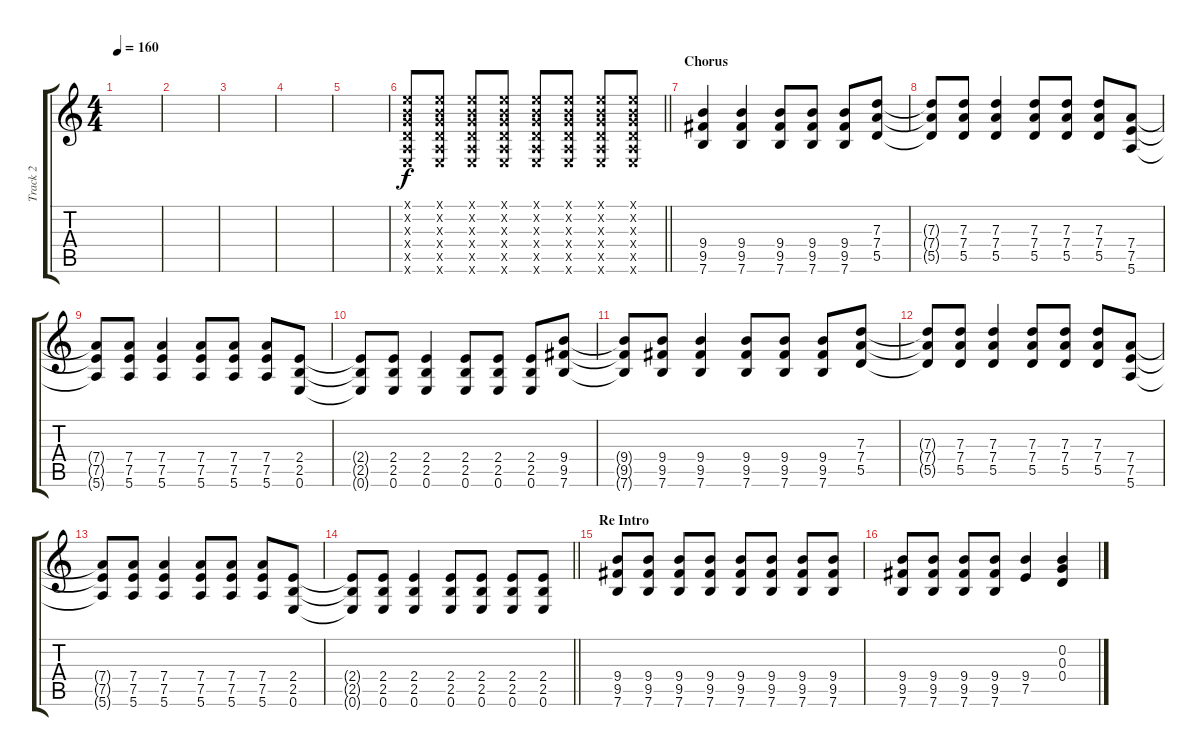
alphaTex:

\track ("Track 2" "Track 2") {instrument overdrivenguitar}
\staff {score tabs}
\tuning (E4 B3 G3 D3 A2 E2) {hide}
\ts (4 4)
\tempo 160
\clef g2
\ks c
|
|
|
|
|
\barLineRight lightlight
(0.1{x} 0.2{x} 0.3{x} 0.4{x} 0.5{x} 0.6{x}).8 (0.1{x} 0.2{x} 0.3{x} 0.4{x} 0.5{x} 0.6{x}).8 (0.1{x} 0.2{x} 0.3{x} 0.4{x} 0.5{x} 0.6{x}).8 (0.1{x} 0.2{x} 0.3{x} 0.4{x} 0.5{x} 0.6{x}).8 (0.1{x} 0.2{x} 0.3{x} 0.4{x} 0.5{x} 0.6{x}).8 (0.1{x} 0.2{x} 0.3{x} 0.4{x} 0.5{x} 0.6{x}).8 (0.1{x} 0.2{x} 0.3{x} 0.4{x} 0.5{x} 0.6{x}).8 (0.1{x} 0.2{x} 0.3{x} 0.4{x} 0.5{x} 0.6{x}).8 |
\section ("" "Chorus")
(9.4 9.5 7.6).4 (9.4 9.5 7.6).4 (9.4 9.5 7.6).8 (9.4 9.5 7.6).8 (9.4 9.5 7.6).8 (7.3 7.4 5.5).8 |
(7.3{t} 7.4{t} 5.5{t}).8 (7.3 7.4 5.5).8 (7.3 7.4 5.5).4 (7.3 7.4 5.5).8 (7.3 7.4 5.5).8 (7.3 7.4 5.5).8 (7.4 7.5 5.6).8 |
(7.4{t} 7.5{t} 5.6{t}).8 (7.4 7.5 5.6).8 (7.4 7.5 5.6).4 (7.4 7.5 5.6).8 (7.4 7.5 5.6).8 (7.4 7.5 5.6).8 (2.4 2.5 0.6).8 |
(2.4{t} 2.5{t} 0.6{t}).8 (2.4 2.5 0.6).8 (2.4 2.5 0.6).4 (2.4 2.5 0.6).8 (2.4 2.5 0.6).8 (2.4 2.5 0.6).8 (9.4 9.5 7.6).8 |
(9.4{t} 9.5{t} 7.6{t}).8 (9.4 9.5 7.6).8 (9.4 9.5 7.6).4 (9.4 9.5 7.6).8 (9.4 9.5 7.6).8 (9.4 9.5 7.6).8 (7.3 7.4 5.5).8 |
(7.3{t} 7.4{t} 5.5{t}).8 (7.3 7.4 5.5).8 (7.3 7.4 5.5).4 (7.3 7.4 5.5).8 (7.3 7.4 5.5).8 (7.3 7.4 5.5).8 (7.4 7.5 5.6).8 |
(7.4{t} 7.5{t} 5.6{t}).8 (7.4 7.5 5.6).8 (7.4 7.5 5.6).4 (7.4 7.5 5.6).8 (7.4 7.5 5.6).8 (7.4 7.5 5.6).8 (2.4 2.5 0.6).8 |
\barLineRight lightlight
(2.4{t} 2.5{t} 0.6{t}).8 (2.4 2.5 0.6).8 (2.4 2.5 0.6).4 (2.4 2.5 0.6).8 (2.4 2.5 0.6).8 (2.4 2.5 0.6).8 (2.4 2.5 0.6).8 |
\section ("" "Re Intro")
(9.4 9.5 7.6).8 (9.4 9.5 7.6).8 (9.4 9.5 7.6).8 (9.4 9.5 7.6).8 (9.4 9.5 7.6).8 (9.4 9.5 7.6).8 (9.4 9.5 7.6).8 (9.4 9.5 7.6).8 |
(9.4 9.5 7.6).8 (9.4 9.5 7.6).8 (9.4 9.5 7.6).8 (9.4 9.5 7.6).8 (9.4 7.5).4 (0.2 0.3 0.4).4
